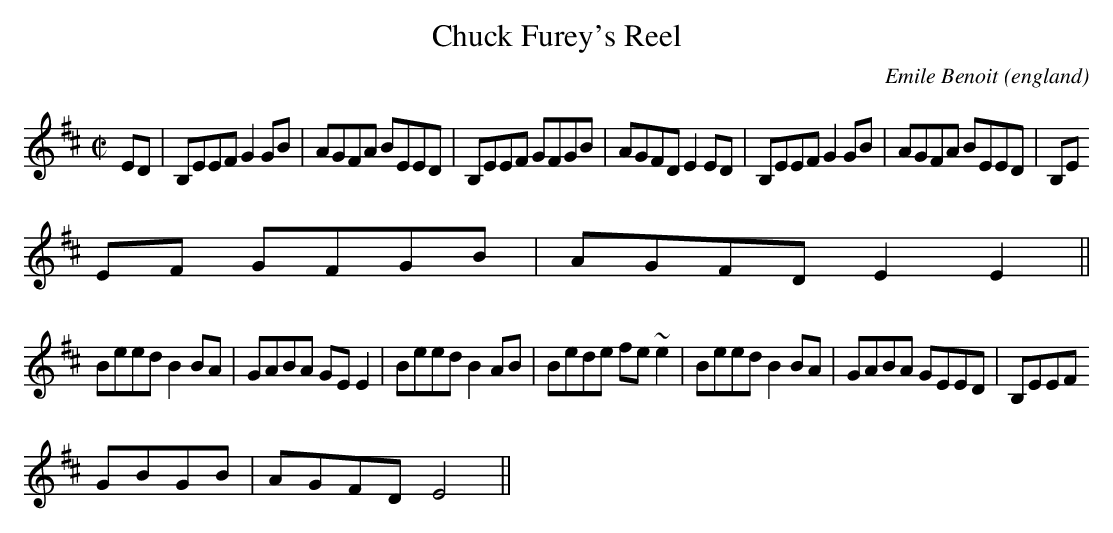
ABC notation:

X:1
T:Chuck Furey's Reel
O:england
C:Emile Benoit
M:C|
L:1/8
K:D
ED|B,EEF G2 GB|AGFA BEED|B,EEF GFGB|AGFD E2 ED|B,EEF G2 GB|AGFA BEED|B,E
EF GFGB|AGFD E2 E2||
Beed B2 BA|GABA GE E2|Beed B2 AB|Bede fe ~e2|Beed B2 BA|GABA GEED|B,EEF
GBGB|AGFD E4||
